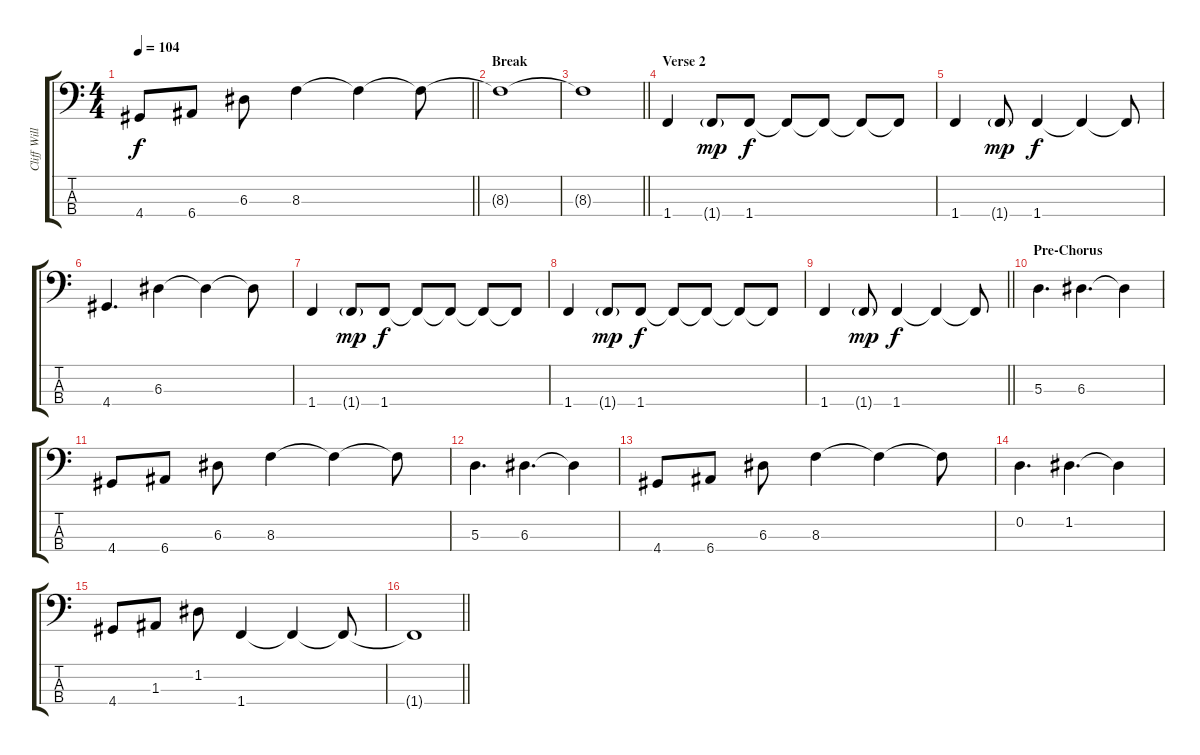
\track ("Cliff Williams" "Cliff Will") {instrument electricbassfinger}
\staff {score tabs}
\tuning (G2 D2 A1 E1) {hide}
\ts (4 4)
\tempo 104
\clef f4
\barLineRight lightlight
\ks c
4.4.8{dy f} 6.4.8 6.3.8 8.3.4 8.3{t}.4 8.3{t}.8 |
\section ("" "Break")
8.3{t}.1 |
\barLineRight lightlight
8.3{t}.1 |
\section ("" "Verse 2")
1.4.4 1.4{g}.8{dy mp} 1.4.8{dy f} 1.4{t}.8 1.4{t}.8 1.4{t}.8 1.4{t}.8 |
1.4.4 1.4{g}.8{dy mp} 1.4.4{dy f} 1.4{t}.4 1.4{t}.8 |
4.4.4{d} 6.3.4 6.3{t}.4 6.3{t}.8 |
1.4.4 1.4{g}.8{dy mp} 1.4.8{dy f} 1.4{t}.8 1.4{t}.8 1.4{t}.8 1.4{t}.8 |
1.4.4 1.4{g}.8{dy mp} 1.4.8{dy f} 1.4{t}.8 1.4{t}.8 1.4{t}.8 1.4{t}.8 |
\barLineRight lightlight
1.4.4 1.4{g}.8{dy mp} 1.4.4{dy f} 1.4{t}.4 1.4{t}.8 |
\section ("" "Pre-Chorus")
5.3.4{d} 6.3.4{d} 6.3{t}.4 |
4.4.8 6.4.8 6.3.8 8.3.4 8.3{t}.4 8.3{t}.8 |
5.3.4{d} 6.3.4{d} 6.3{t}.4 |
4.4.8 6.4.8 6.3.8 8.3.4 8.3{t}.4 8.3{t}.8 |
0.2.4{d} 1.2.4{d} 1.2{t}.4 |
4.4.8 1.3.8 1.2.8 1.4.4 1.4{t}.4 1.4{t}.8 |
\barLineRight lightlight
1.4{t}.1
